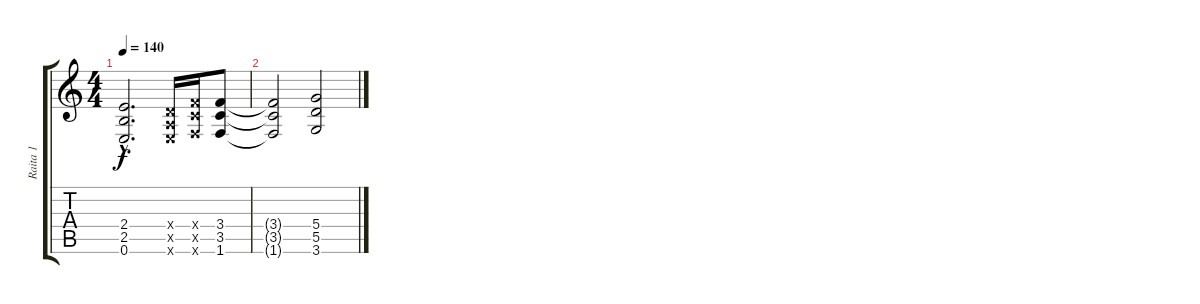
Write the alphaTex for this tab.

\track ("Raita 1" "Raita 1") {instrument distortionguitar}
\staff {score tabs}
\tuning (E4 B3 G3 D3 A2 E2) {hide}
\ts (4 4)
\tempo 140
\clef g2
\ks c
(2.4{hac} 2.5{hac} 0.6{hac}).2{d dy f} (0.4{x} 0.5{x} 0.6{x}).16 (3.4{x} 3.5{x} 1.6{x}).16 (3.4 3.5 1.6).8 |
(3.4{t} 3.5{t} 1.6{t}).2 (5.4 5.5 3.6).2
